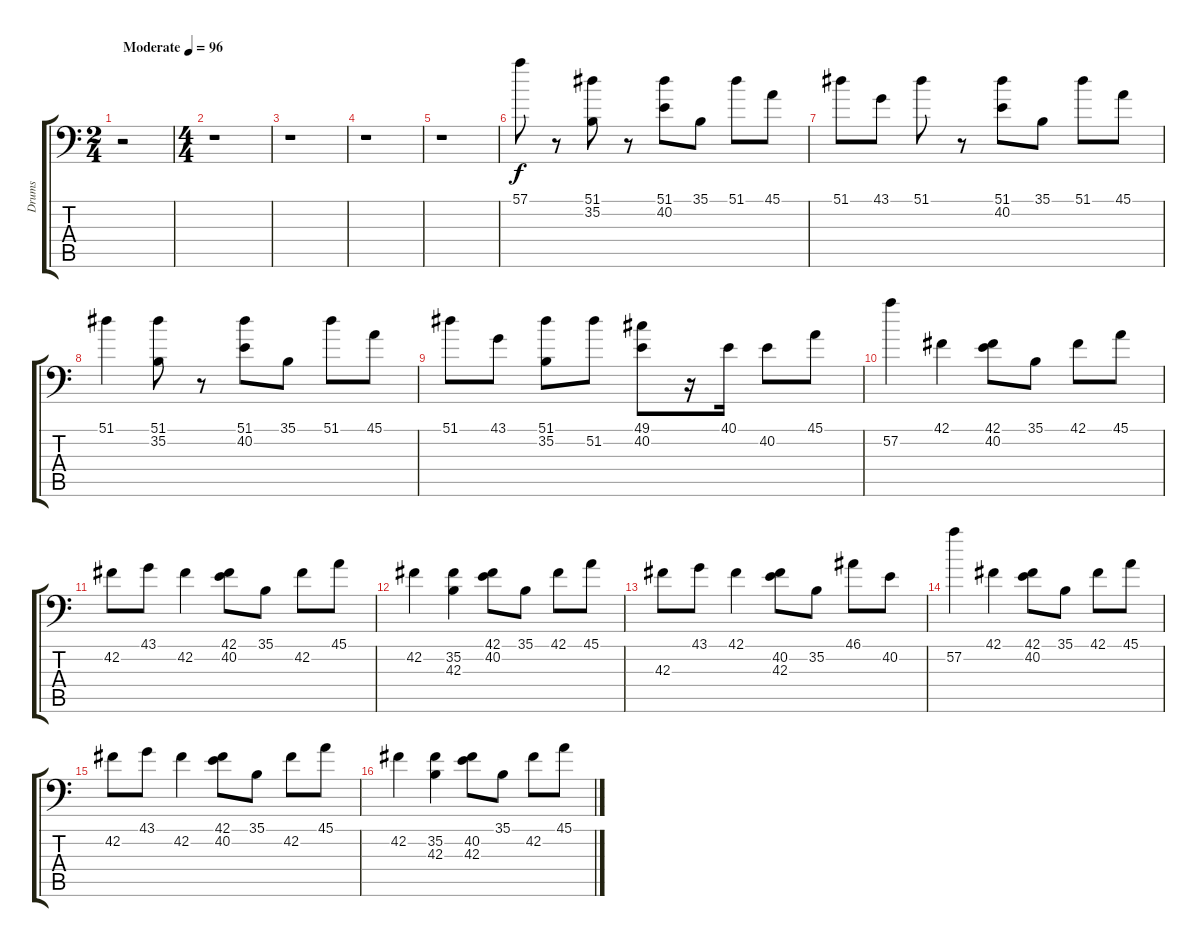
\track ("Drums" "Drums") {instrument acousticgrandpiano}
\staff {score tabs}
\tuning (C-1 C-1 C-1 C-1 C-1 C-1) {hide}
\ts (2 4)
\tempo (96 "Moderate")
\clef f4
\ks c
r.2{dy f instrument acousticgrandpiano} |
\ts (4 4)
r.1 |
r.1 |
r.1 |
r.1 |
57.1.8 r.8 (51.1 35.2).8 r.8 (51.1 40.2).8 35.1.8 51.1.8 45.1.8 |
51.1.8 43.1.8 51.1.8 r.8 (51.1 40.2).8 35.1.8 51.1.8 45.1.8 |
51.1.4 (51.1 35.2).8 r.8 (51.1 40.2).8 35.1.8 51.1.8 45.1.8 |
51.1.8 43.1.8 (51.1 35.2).8 51.2.8 (49.1 40.2).8 r.16 40.1.16 40.2.8 45.1.8 |
57.2.4 42.1.4 (42.1 40.2).8 35.1.8 42.1.8 45.1.8 |
42.2.8 43.1.8 42.2.4 (42.1 40.2).8 35.1.8 42.2.8 45.1.8 |
42.2.4 (35.2 42.3).4 (42.1 40.2).8 35.1.8 42.1.8 45.1.8 |
42.3.8 43.1.8 42.1.4 (40.2 42.3).8 35.2.8 46.1.8 40.2.8 |
57.2.4 42.1.4 (42.1 40.2).8 35.1.8 42.1.8 45.1.8 |
42.2.8 43.1.8 42.2.4 (42.1 40.2).8 35.1.8 42.2.8 45.1.8 |
42.2.4 (35.2 42.3).4 (40.2 42.3).8 35.1.8 42.2.8 45.1.8
